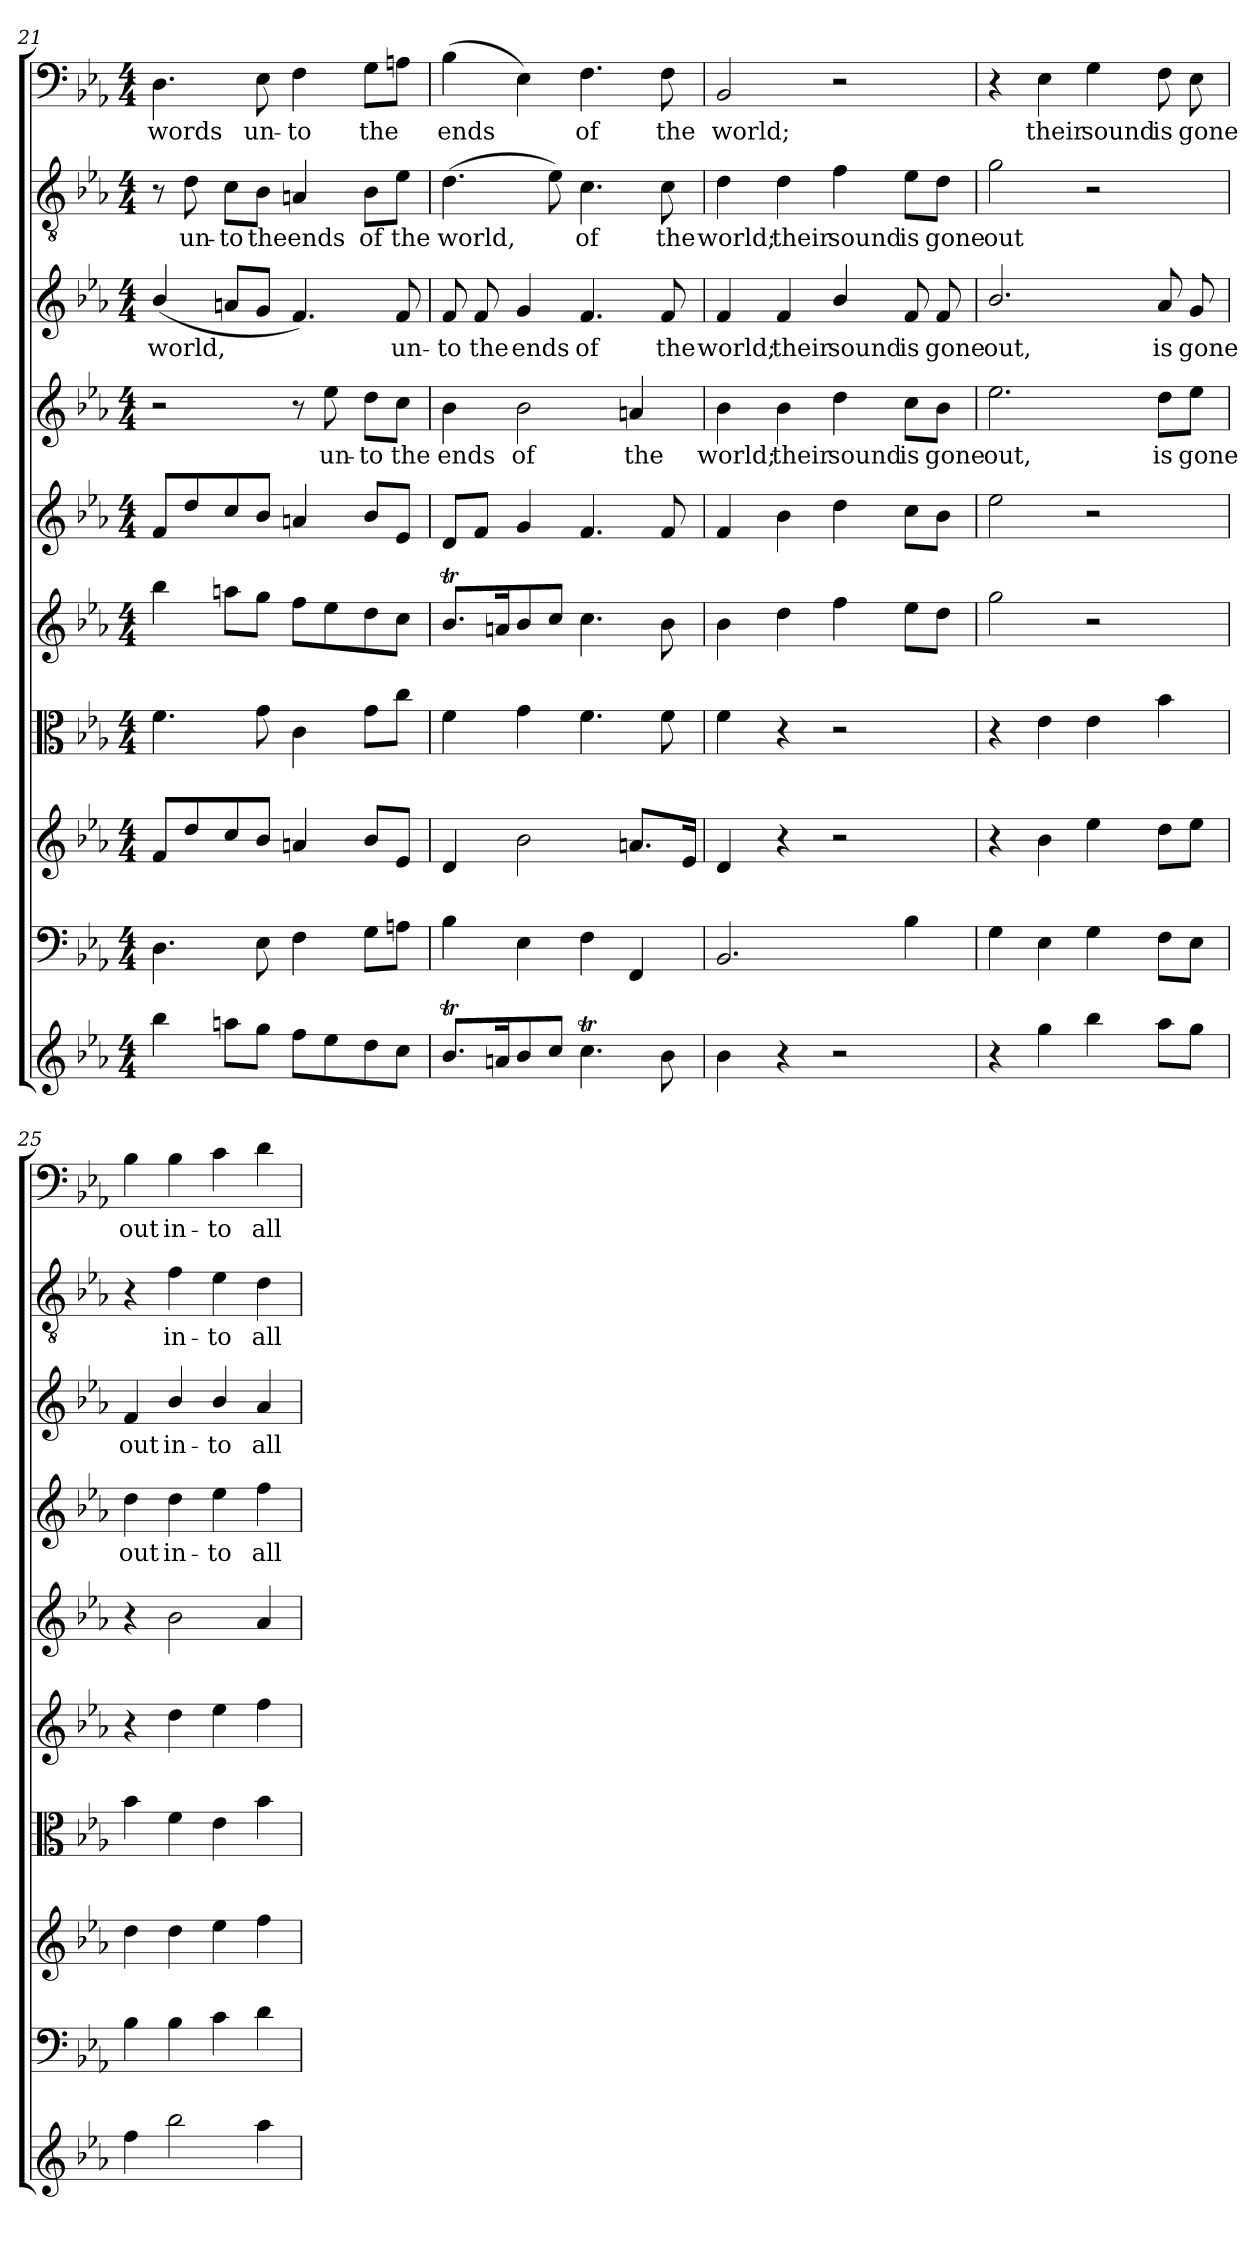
**kern	**kern	**kern	**kern	**kern	**kern	**kern	**text	**kern	**text	**kern	**text	**kern	**text
*part10	*part9	*part8	*part7	*part6	*part5	*part4	*part4	*part3	*part3	*part2	*part2	*part1	*part1
*staff10	*staff9	*staff8	*staff7	*staff6	*staff5	*staff4	*staff4	*staff3	*staff3	*staff2	*staff2	*staff1	*staff1
*clefG2	*clefF4	*clefG2	*clefC3	*clefG2	*clefG2	*clefG2	*	*clefG2	*	*clefGv2	*	*clefF4	*
*k[b-e-a-]	*k[b-e-a-]	*k[b-e-a-]	*k[b-e-a-]	*k[b-e-a-]	*k[b-e-a-]	*k[b-e-a-]	*	*k[b-e-a-]	*	*k[b-e-a-]	*	*k[b-e-a-]	*
*E-:	*E-:	*E-:	*E-:	*E-:	*E-:	*E-:	*	*E-:	*	*E-:	*	*E-:	*
*M4/4	*M4/4	*M4/4	*M4/4	*M4/4	*M4/4	*M4/4	*	*M4/4	*	*M4/4	*	*M4/4	*
=21	=21	=21	=21	=21	=21	=21	=21	=21	=21	=21	=21	=21	=21
4bb-\	4.D\	8f/L	4.f\	4bb-\	8f/L	2r	.	(4b-/	world,	8r	.	4.D\	words
.	.	8dd/	.	.	8dd/	.	.	.	.	8d\	un-	.	.
8aan\L	.	8cc/	.	8aan\L	8cc/	.	.	8an/L	.	8c\L	-to	.	.
8gg\J	8E-\	8b-/J	8g\	8gg\J	8b-/J	.	.	8g/J	.	8B-\J	the	8E-\	un-
8ff\L	4F\	4an/	4c\	8ff\L	4an/	8r	.	4.f/)	.	4An/	ends	4F\	-to
8ee-\	.	.	.	8ee-\	.	8ee-\	un-	.	.	.	.	.	.
8dd\	8G\L	8b-/L	8g\L	8dd\	8b-/L	8dd\L	-to	.	.	8B-\L	of	8G\L	the
8cc\J	8An\J	8e-/J	8cc\J	8cc\J	8e-/J	8cc\J	the	8f/	un-	8e-\J	the	8An\J	.
=22	=22	=22	=22	=22	=22	=22	=22	=22	=22	=22	=22	=22	=22
8.b-T/L	4B-\	4d/	4f\	8.b-T/L	8d/L	4b-\	ends	8f/	-to	(4.d\	world,	(4B-\	ends
.	.	.	.	.	8f/J	.	.	8f/	the	.	.	.	.
16an/K	.	.	.	16an/K	.	.	.	.	.	.	.	.	.
8b-/	4E-\	2b-\	4g\	8b-/	4g/	2b-\	of	4g/	ends	.	.	4E-\)	.
8cc/J	.	.	.	8cc/J	.	.	.	.	.	8e-\)	.	.	.
4.ccT\	4F\	.	4.f\	4.cc\	4.f/	.	.	4.f/	of	4.c\	of	4.F\	of
.	4FF/	8.an/L	.	.	.	4an/	the	.	.	.	.	.	.
8b-\	.	.	8f\	8b-\	8f/	.	.	8f/	the	8c\	the	8F\	the
.	.	16e-/Jk	.	.	.	.	.	.	.	.	.	.	.
=23	=23	=23	=23	=23	=23	=23	=23	=23	=23	=23	=23	=23	=23
4b-\	2.BB-/	4d/	4f\	4b-\	4f/	4b-\	world;	4f/	world;	4d\	world;	2BB-/	world;
4r	.	4r	4r	4dd\	4b-\	4b-\	their	4f/	their	4d\	their	.	.
2r	.	2r	2r	4ff\	4dd\	4dd\	sound	4b-/	sound	4f\	sound	2r	.
.	4B-\	.	.	8ee-\L	8cc\L	8cc\L	is	8f/	is	8e-\L	is	.	.
.	.	.	.	8dd\J	8b-\J	8b-\J	gone	8f/	gone	8d\J	gone	.	.
=24	=24	=24	=24	=24	=24	=24	=24	=24	=24	=24	=24	=24	=24
4r	4G\	4r	4r	2gg\	2ee-\	2.ee-\	out,	2.b-/	out,	2g\	out	4r	.
4gg\	4E-\	4b-\	4e-\	.	.	.	.	.	.	.	.	4E-\	their
4bb-\	4G\	4ee-\	4e-\	2r	2r	.	.	.	.	2r	.	4G\	sound
8aa-\L	8F\L	8dd\L	4b-\	.	.	8dd\L	is	8a-/	is	.	.	8F\	is
8gg\J	8E-\J	8ee-\J	.	.	.	8ee-\J	gone	8g/	gone	.	.	8E-\	gone
=25	=25	=25	=25	=25	=25	=25	=25	=25	=25	=25	=25	=25	=25
4ff\	4B-\	4dd\	4b-\	4r	4r	4dd\	out	4f/	out	4r	.	4B-\	out
2bb-\	4B-\	4dd\	4f\	4dd\	2b-\	4dd\	in-	4b-/	in-	4f\	in-	4B-\	in-
.	4c\	4ee-\	4e-\	4ee-\	.	4ee-\	-to	4b-/	-to	4e-\	-to	4c\	-to
4aa-\	4d\	4ff\	4b-\	4ff\	4a-/	4ff\	all	4a-/	all	4d\	all	4d\	all
=	=	=	=	=	=	=	=	=	=	=	=	=	=
*-	*-	*-	*-	*-	*-	*-	*-	*-	*-	*-	*-	*-	*-
